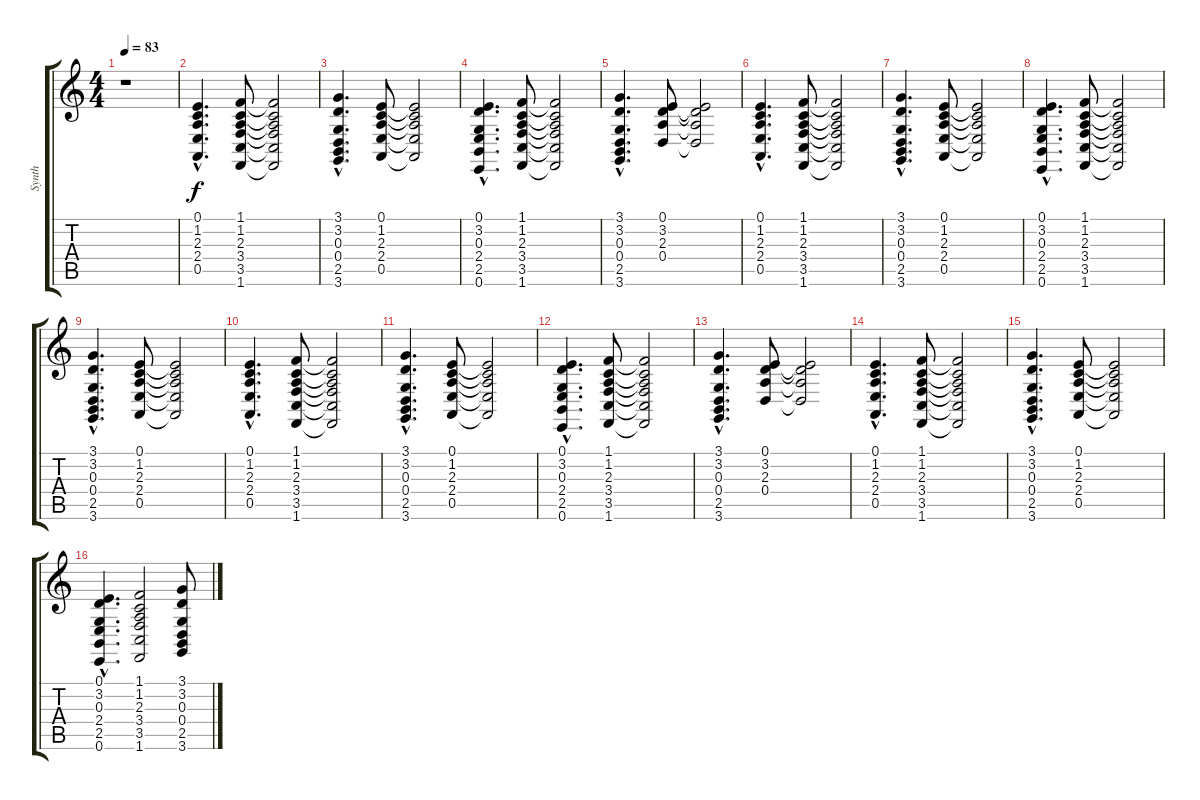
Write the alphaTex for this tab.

\track ("Synth" "Synth") {instrument stringensemble1}
\staff {score tabs}
\tuning (E4 B3 G3 D3 A2 E2) {hide}
\ts (4 4)
\tempo 83
\clef g2
\ks c
r.1{dy f instrument stringensemble1} |
(0.1{hac} 1.2{hac} 2.3{hac} 2.4{hac} 0.5{hac}).4{d} (1.1 1.2 2.3 3.4 3.5 1.6).8 (1.1{t} 1.2{t} 2.3{t} 3.4{t} 3.5{t} 1.6{t}).2 |
(3.1{hac} 3.2{hac} 0.3{hac} 0.4{hac} 2.5{hac} 3.6{hac}).4{d} (0.1 1.2 2.3 2.4 0.5).8 (0.1{t} 1.2{t} 2.3{t} 2.4{t} 0.5{t}).2 |
(0.1{hac} 3.2{hac} 0.3{hac} 2.4{hac} 2.5{hac} 0.6{hac}).4{d} (1.1 1.2 2.3 3.4 3.5 1.6).8 (1.1{t} 1.2{t} 2.3{t} 3.4{t} 3.5{t} 1.6{t}).2 |
(3.1{hac} 3.2{hac} 0.3{hac} 0.4{hac} 2.5{hac} 3.6{hac}).4{d} (0.1 3.2 2.3 0.4).8 (0.1{t} 3.2{t} 2.3{t} 0.4{t}).2 |
(0.1{hac} 1.2{hac} 2.3{hac} 2.4{hac} 0.5{hac}).4{d} (1.1 1.2 2.3 3.4 3.5 1.6).8 (1.1{t} 1.2{t} 2.3{t} 3.4{t} 3.5{t} 1.6{t}).2 |
(3.1{hac} 3.2{hac} 0.3{hac} 0.4{hac} 2.5{hac} 3.6{hac}).4{d} (0.1 1.2 2.3 2.4 0.5).8 (0.1{t} 1.2{t} 2.3{t} 2.4{t} 0.5{t}).2 |
(0.1{hac} 3.2{hac} 0.3{hac} 2.4{hac} 2.5{hac} 0.6{hac}).4{d} (1.1 1.2 2.3 3.4 3.5 1.6).8 (1.1{t} 1.2{t} 2.3{t} 3.4{t} 3.5{t} 1.6{t}).2 |
(3.1{hac} 3.2{hac} 0.3{hac} 0.4{hac} 2.5{hac} 3.6{hac}).4{d} (0.1 1.2 2.3 2.4 0.5).8 (0.1{t} 1.2{t} 2.3{t} 2.4{t} 0.5{t}).2 |
(0.1{hac} 1.2{hac} 2.3{hac} 2.4{hac} 0.5{hac}).4{d} (1.1 1.2 2.3 3.4 3.5 1.6).8 (1.1{t} 1.2{t} 2.3{t} 3.4{t} 3.5{t} 1.6{t}).2 |
(3.1{hac} 3.2{hac} 0.3{hac} 0.4{hac} 2.5{hac} 3.6{hac}).4{d} (0.1 1.2 2.3 2.4 0.5).8 (0.1{t} 1.2{t} 2.3{t} 2.4{t} 0.5{t}).2 |
(0.1{hac} 3.2{hac} 0.3{hac} 2.4{hac} 2.5{hac} 0.6{hac}).4{d} (1.1 1.2 2.3 3.4 3.5 1.6).8 (1.1{t} 1.2{t} 2.3{t} 3.4{t} 3.5{t} 1.6{t}).2 |
(3.1{hac} 3.2{hac} 0.3{hac} 0.4{hac} 2.5{hac} 3.6{hac}).4{d} (0.1 3.2 2.3 0.4).8 (0.1{t} 3.2{t} 2.3{t} 0.4{t}).2 |
(0.1{hac} 1.2{hac} 2.3{hac} 2.4{hac} 0.5{hac}).4{d} (1.1 1.2 2.3 3.4 3.5 1.6).8 (1.1{t} 1.2{t} 2.3{t} 3.4{t} 3.5{t} 1.6{t}).2 |
(3.1{hac} 3.2{hac} 0.3{hac} 0.4{hac} 2.5{hac} 3.6{hac}).4{d} (0.1 1.2 2.3 2.4 0.5).8 (0.1{t} 1.2{t} 2.3{t} 2.4{t} 0.5{t}).2 |
(0.1{hac} 3.2{hac} 0.3{hac} 2.4{hac} 2.5{hac} 0.6{hac}).4{d} (1.1 1.2 2.3 3.4 3.5 1.6).2 (3.1 3.2 0.3 0.4 2.5 3.6).8
